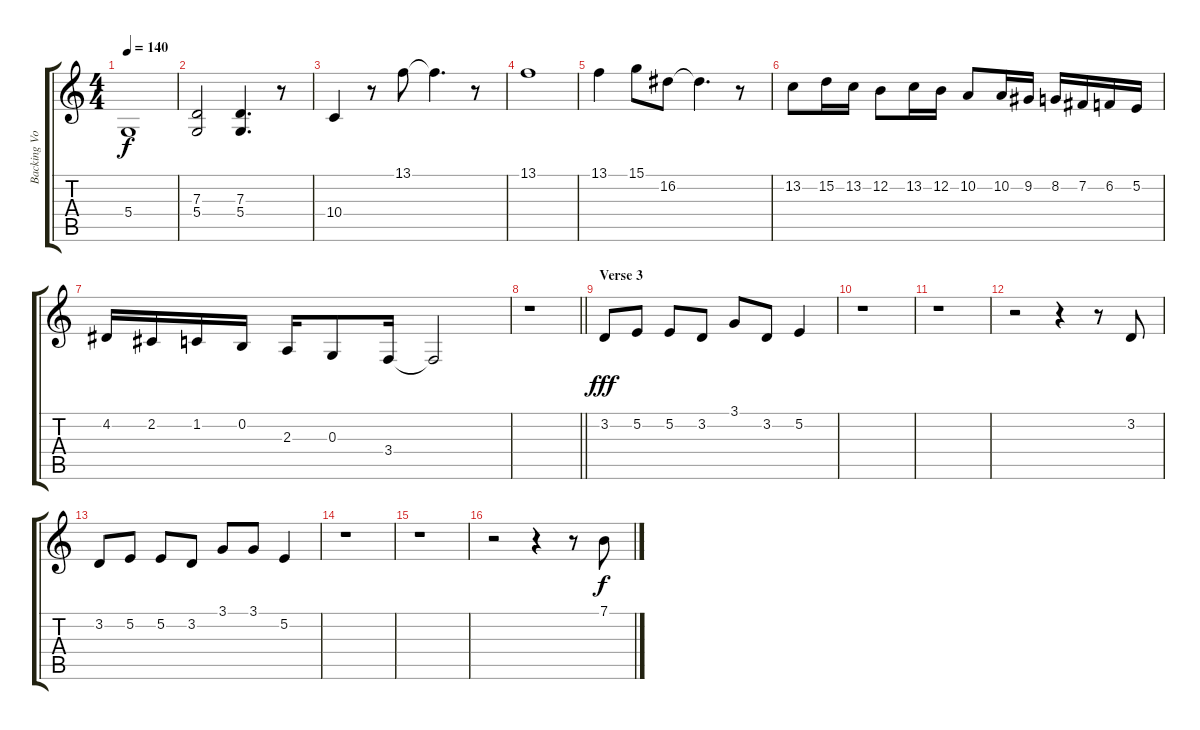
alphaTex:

\track ("Backing Vocals" "Backing Vo") {instrument altosax}
\staff {score tabs}
\tuning (E4 B3 G3 D3 A2 E2) {hide}
\ts (4 4)
\tempo 140
\clef g2
\ks c
5.4{t}.1{dy f} |
(7.3 5.4).2 (7.3 5.4).4{d} r.8 |
10.4.4 r.8 13.1.8 13.1{t}.4{d} r.8 |
13.1.1 |
13.1.4 15.1.8 16.2.8 16.2{t}.4{d} r.8 |
13.2.8 15.2.16 13.2.16 12.2.8 13.2.16 12.2.16 10.2.8 10.2.16 9.2.16 8.2.16 7.2.16 6.2.16 5.2.16 |
4.2.16 2.2.16 1.2.16 0.2.16 2.3.16 0.3.8 3.4.16 3.4{t}.2 |
\barLineRight lightlight
r.1{volume 13 instrument overdrivenguitar} |
\section ("" "Verse 3")
3.2.8{dy fff volume 14 instrument altosax} 5.2.8 5.2.8 3.2.8 3.1.8 3.2.8 5.2.4 |
r.1 |
r.1 |
r.2 r.4 r.8 3.2.8 |
3.2.8 5.2.8 5.2.8 3.2.8 3.1.8 3.1.8 5.2.4 |
r.1 |
r.1 |
r.2 r.4 r.8 7.1.8{dy f}
